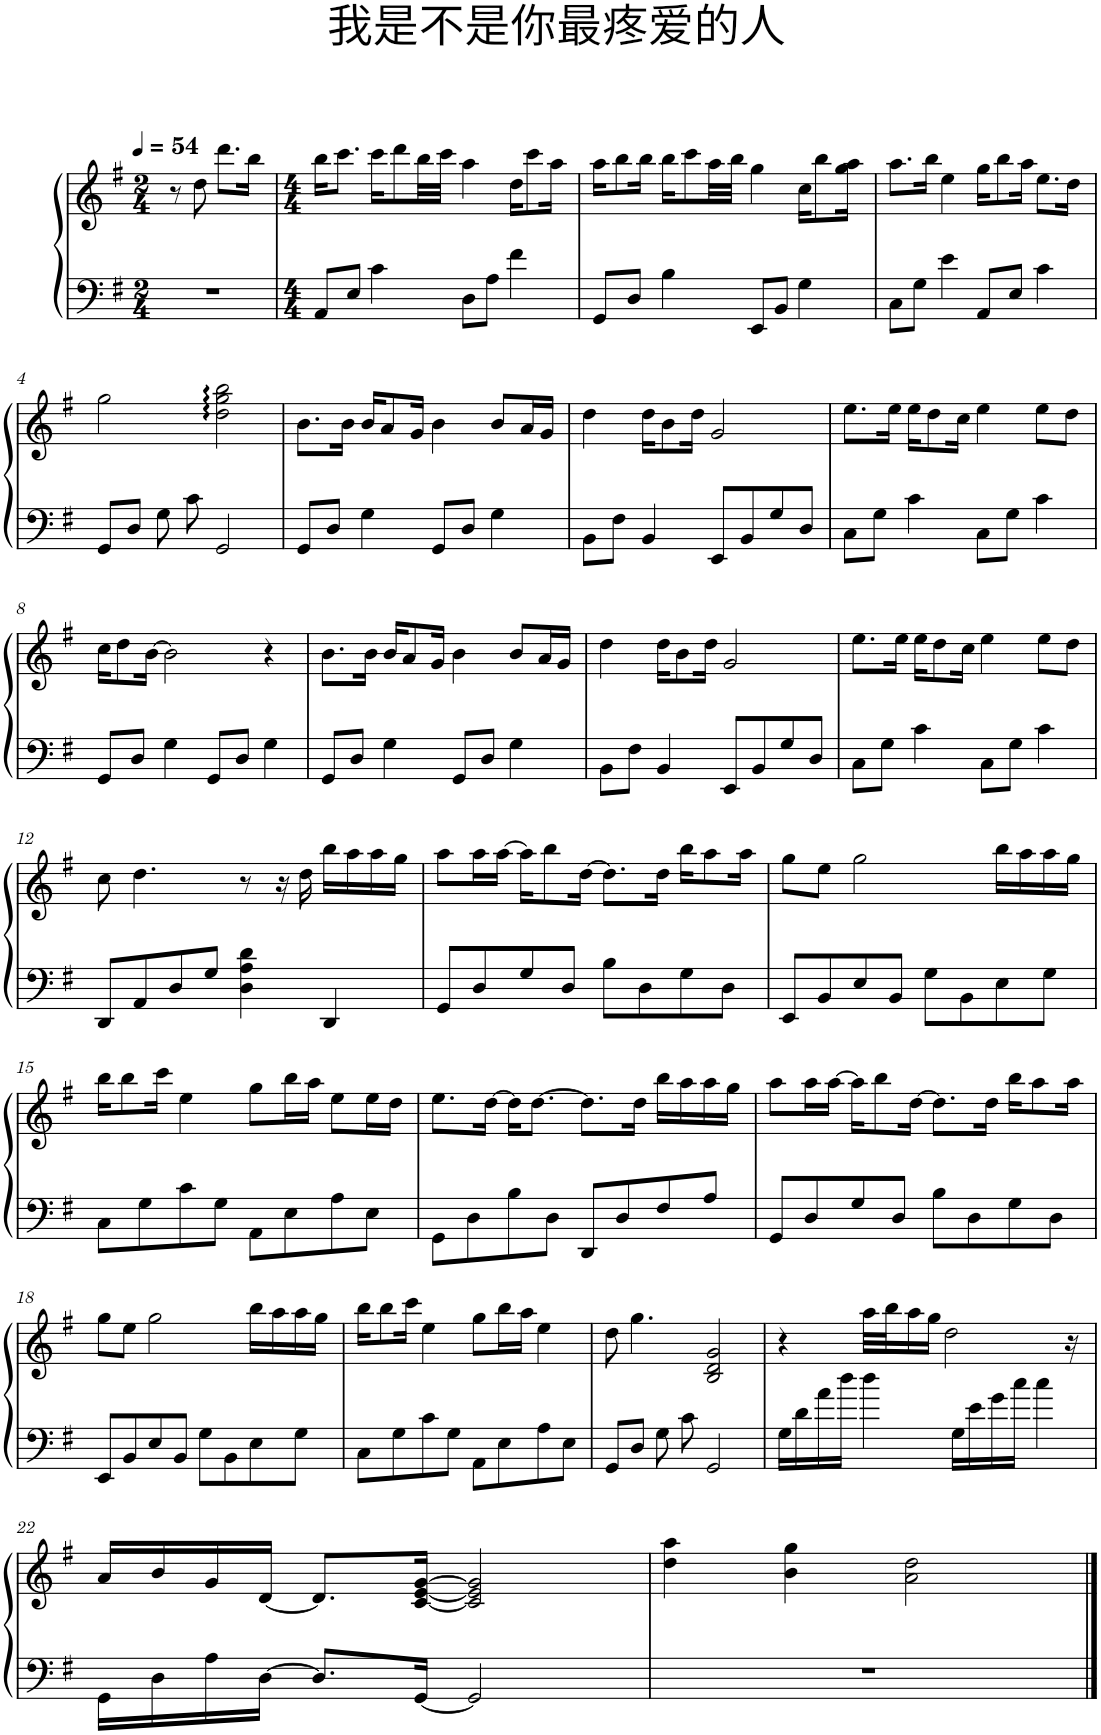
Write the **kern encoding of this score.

**kern	**kern
*part1	*part1
*staff2	*staff1
*I"Piano	*
*I'Pno	*
*clefF4	*clefG2
*k[f#]	*k[f#]
*M2/4	*M2/4
*MM54	*MM54
=	=
2r	8r
.	8dd\
.	8.ddd\L
.	16bb\Jk
=1	=1
*M4/4	*M4/4
8AA/L	16bb\KL
.	8.ccc\J
8E/J	.
4c\	16ccc\KL
.	8ddd\
.	32bb\LL
.	32ccc\JJJ
8D\L	4aa\
8A\J	.
4f#\	16dd\KL
.	8ccc\
.	16aa\Jk
=2	=2
8GG/L	16aa\KL
.	8bb\
8D/J	.
.	16bb\Jk
4B\	16bb\KL
.	8ccc\
.	32aa\LL
.	32bb\JJJ
8EE/L	4gg\
8BB/J	.
4G\	16cc\KL
.	8bb\
.	16gg\ 16aa\Jk
=3	=3
8C\L	8.aa\L
8G\J	.
.	16bb\Jk
4e\	4ee\
8AA/L	16gg\KL
.	8bb\
8E/J	.
.	16aa\Jk
4c\	8.ee\L
.	16dd\Jk
!!LO:LB:g=z
=4	=4
8GG/L	2gg\
8D/J	.
8G\	.
8c\	.
2GG/	2dd\: 2gg\: 2bb\:
=5	=5
8GG/L	8.b\L
8D/J	.
.	16b\Jk
4G\	16b/KL
.	8a/
.	16g/Jk
8GG/L	4b\
8D/J	.
4G\	8b/L
.	16a/L
.	16g/JJ
=6	=6
8BB\L	4dd\
8F#\J	.
4BB/	16dd\KL
.	8b\
.	16dd\Jk
8EE/L	2g/
8BB/	.
8G/	.
8D/J	.
=7	=7
8C\L	8.ee\L
8G\J	.
.	16ee\Jk
4c\	16ee\KL
.	8dd\
.	16cc\Jk
8C\L	4ee\
8G\J	.
4c\	8ee\L
.	8dd\J
!!LO:LB:g=z
=8	=8
8GG/L	16cc\KL
.	8dd\
8D/J	.
.	[>16b\Jk
4G\	2b\]
8GG/L	.
8D/J	.
4G\	4r
=9	=9
8GG/L	8.b\L
8D/J	.
.	16b\Jk
4G\	16b/KL
.	8a/
.	16g/Jk
8GG/L	4b\
8D/J	.
4G\	8b/L
.	16a/L
.	16g/JJ
=10	=10
8BB\L	4dd\
8F#\J	.
4BB/	16dd\KL
.	8b\
.	16dd\Jk
8EE/L	2g/
8BB/	.
8G/	.
8D/J	.
=11	=11
8C\L	8.ee\L
8G\J	.
.	16ee\Jk
4c\	16ee\KL
.	8dd\
.	16cc\Jk
8C\L	4ee\
8G\J	.
4c\	8ee\L
.	8dd\J
!!LO:LB:g=z
=12	=12
8DD/L	8cc\
8AA/	4.dd\
8D/	.
8G/J	.
4D\ 4A\ 4d\	8r
.	16r
.	16dd\
4DD/	16bb\LL
.	16aa\
.	16aa\
.	16gg\JJ
=13	=13
8GG/L	8aa\L
8D/	16aa\L
.	[>16aa\JJ
8G/	16aa\KL]
.	8bb\
8D/J	.
.	[>16dd\Jk
8B\L	8.dd\L]
8D\	.
.	16dd\Jk
8G\	16bb\KL
.	8aa\
8D\J	.
.	16aa\Jk
=14	=14
8EE/L	8gg\L
8BB/	8ee\J
8E/	2gg\
8BB/J	.
8G\L	.
8BB\	.
8E\	16bb\LL
.	16aa\
8G\J	16aa\
.	16gg\JJ
!!LO:LB:g=z
=15	=15
8C\L	16bb\KL
.	8bb\
8G\	.
.	16ccc\Jk
8c\	4ee\
8G\J	.
8AA\L	8gg\L
8E\	16bb\L
.	16aa\JJ
8A\	8ee\L
8E\J	16ee\L
.	16dd\JJ
=16	=16
8GG\L	8.ee\L
8D\	.
.	[>16dd\Jk
8B\	16dd\KL]
.	[>8.dd\J
8D\J	.
8DD/L	8.dd\L]
8D/	.
.	16dd\Jk
8F#/	16bb\LL
.	16aa\
8A/J	16aa\
.	16gg\JJ
=17	=17
8GG/L	8aa\L
8D/	16aa\L
.	[>16aa\JJ
8G/	16aa\KL]
.	8bb\
8D/J	.
.	[>16dd\Jk
8B\L	8.dd\L]
8D\	.
.	16dd\Jk
8G\	16bb\KL
.	8aa\
8D\J	.
.	16aa\Jk
!!LO:LB:g=z
=18	=18
8EE/L	8gg\L
8BB/	8ee\J
8E/	2gg\
8BB/J	.
8G\L	.
8BB\	.
8E\	16bb\LL
.	16aa\
8G\J	16aa\
.	16gg\JJ
=19	=19
8C\L	16bb\KL
.	8bb\
8G\	.
.	16ccc\Jk
8c\	4ee\
8G\J	.
8AA\L	8gg\L
8E\	16bb\L
.	16aa\JJ
8A\	4ee\
8E\J	.
=20	=20
8GG/L	8dd\
8D/J	4.gg\
8G\	.
8c\	.
2GG/	2B/ 2d/ 2g/
=21	=21
16G\LL	4r
16d\	.
16a\	.
16dd\JJ	.
4dd\	32aa\LLL
.	32bb\J
.	16aa\
.	16gg\JJ
.	2dd\
16G\LL	.
16e\	.
16g\	.
16cc\JJ	.
4cc\	.
.	16r
!!LO:LB:g=z
=22	=22
16GG\LL	16a/LL
16D\	16b/
16A\	16g/
[>16D\JJ	[<16d/JJ
8.D/L]	8.d/L]
[<16GG/Jk	[<16c/ [<16e/ [>16g/Jk
2GG/]	2c/] 2e/] 2g/]
=23	=23
1r	4dd\ 4aa\
.	4b\ 4gg\
.	2a\ 2dd\
==	==
*-	*-
